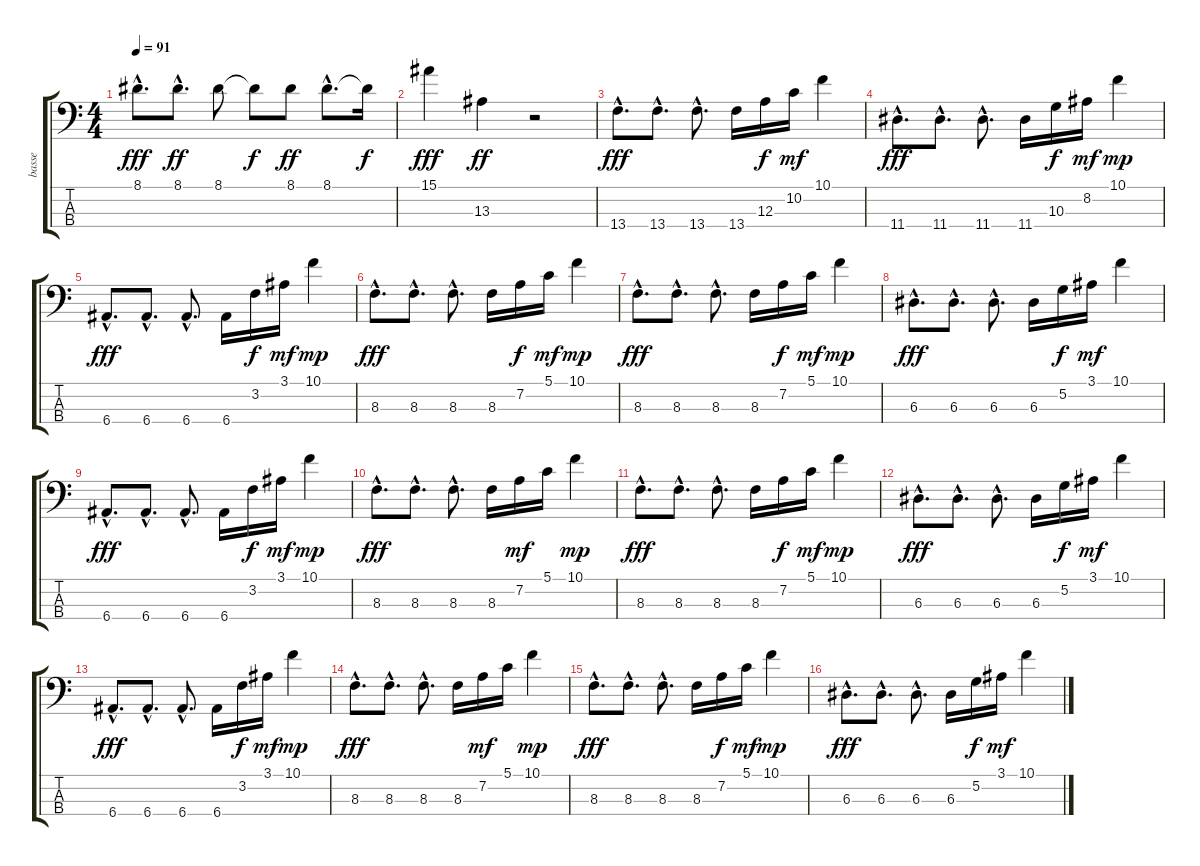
\track ("basse" "basse") {instrument slapbass2}
\staff {score tabs}
\tuning (G2 D2 A1 E1) {hide}
\ts (4 4)
\tempo 91
\clef f4
\ks c
8.1{hac}.8{d dy fff} 8.1{hac}.8{d dy ff} 8.1.8 8.1{t}.8{dy f} 8.1.8{dy ff} 8.1{hac}.8{d} 8.1{t}.16{dy f} |
15.1.4{dy fff} 13.3.4{dy ff} r.2 |
13.4{hac}.8{d dy fff volume 13} 13.4{hac}.8{d} 13.4{hac}.8{d} 13.4.16 12.3.16{dy f} 10.2.16{dy mf} 10.1.4 |
11.4{hac}.8{d dy fff} 11.4{hac}.8{d} 11.4{hac}.8{d} 11.4.16 10.3.16{dy f} 8.2.16{dy mf} 10.1.4{dy mp} |
6.4{hac}.8{d dy fff} 6.4{hac}.8{d} 6.4{hac}.8{d} 6.4.16 3.2.16{dy f} 3.1.16{dy mf} 10.1.4{dy mp} |
8.3{hac}.8{d dy fff} 8.3{hac}.8{d} 8.3{hac}.8{d} 8.3.16 7.2.16{dy f} 5.1.16{dy mf} 10.1.4{dy mp} |
8.3{hac}.8{d dy fff} 8.3{hac}.8{d} 8.3{hac}.8{d} 8.3.16 7.2.16{dy f} 5.1.16{dy mf} 10.1.4{dy mp} |
6.3{hac}.8{d dy fff} 6.3{hac}.8{d} 6.3{hac}.8{d} 6.3.16 5.2.16{dy f} 3.1.16{dy mf} 10.1.4 |
6.4{hac}.8{d dy fff} 6.4{hac}.8{d} 6.4{hac}.8{d} 6.4.16 3.2.16{dy f} 3.1.16{dy mf} 10.1.4{dy mp} |
8.3{hac}.8{d dy fff} 8.3{hac}.8{d volume 13} 8.3{hac}.8{d} 8.3.16 7.2.16{dy mf} 5.1.16 10.1.4{dy mp} |
8.3{hac}.8{d dy fff} 8.3{hac}.8{d} 8.3{hac}.8{d} 8.3.16 7.2.16{dy f} 5.1.16{dy mf} 10.1.4{dy mp} |
6.3{hac}.8{d dy fff} 6.3{hac}.8{d} 6.3{hac}.8{d} 6.3.16 5.2.16{dy f} 3.1.16{dy mf} 10.1.4 |
6.4{hac}.8{d dy fff} 6.4{hac}.8{d} 6.4{hac}.8{d} 6.4.16 3.2.16{dy f} 3.1.16{dy mf} 10.1.4{dy mp} |
8.3{hac}.8{d dy fff} 8.3{hac}.8{d} 8.3{hac}.8{d} 8.3.16 7.2.16{dy mf} 5.1.16 10.1.4{dy mp} |
8.3{hac}.8{d dy fff} 8.3{hac}.8{d} 8.3{hac}.8{d} 8.3.16 7.2.16{dy f} 5.1.16{dy mf} 10.1.4{dy mp} |
6.3{hac}.8{d dy fff} 6.3{hac}.8{d} 6.3{hac}.8{d} 6.3.16 5.2.16{dy f} 3.1.16{dy mf} 10.1.4
